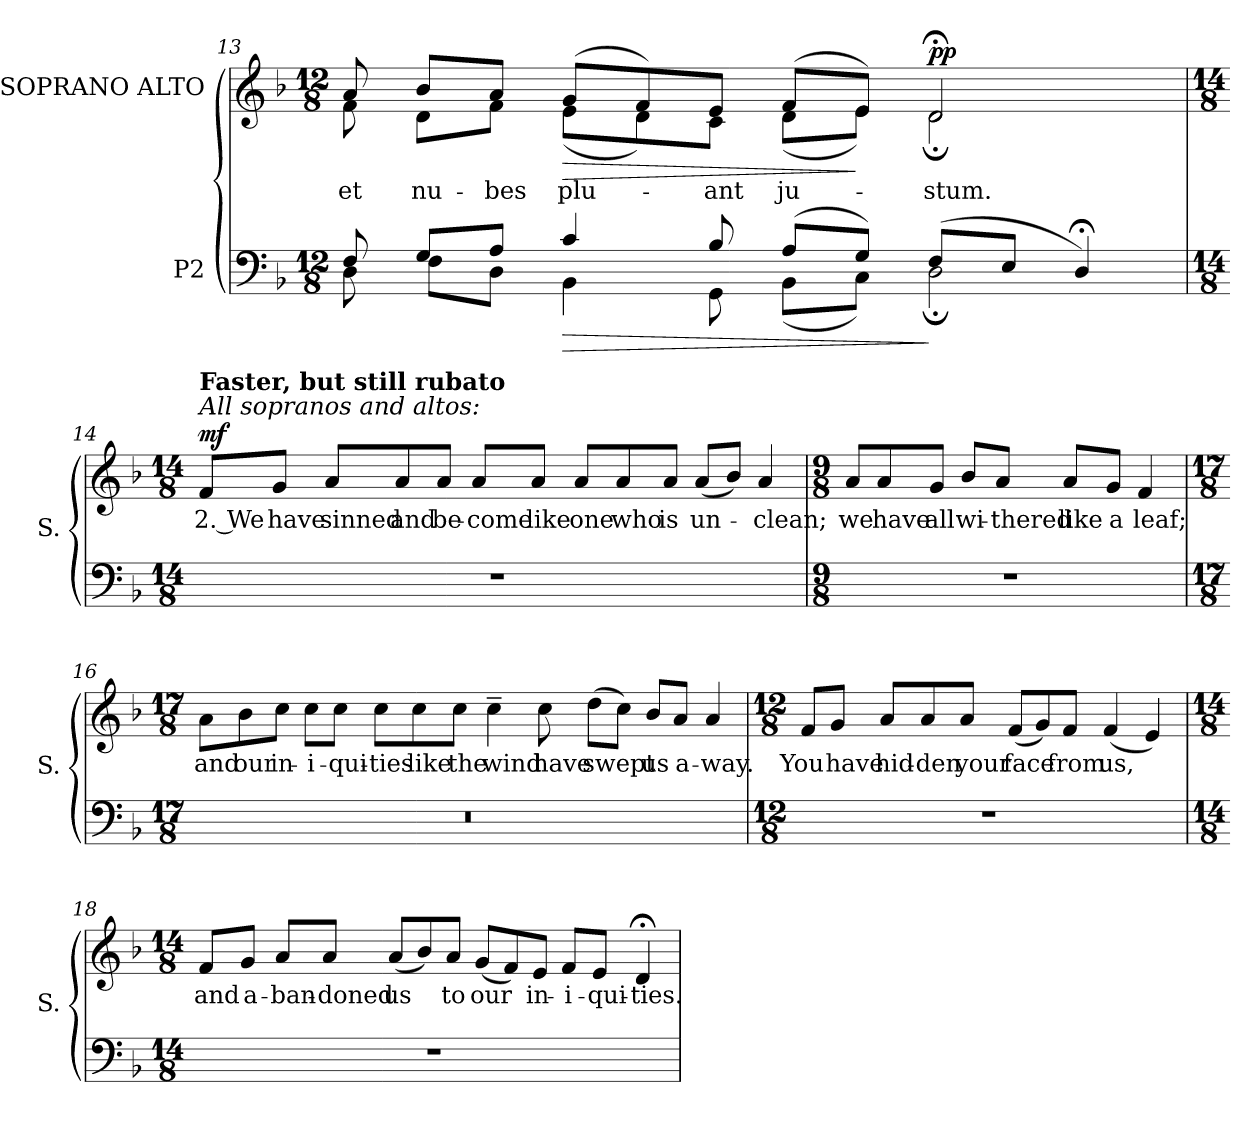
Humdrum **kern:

**kern	**dynam	**kern	**text	**dynam
*part2	*part2	*part1	*part1	*part1
*staff2	*staff2	*staff1	*staff1	*staff1
*I"P2	*	*I"SOPRANO ALTO	*	*
*	*	*I'S.	*	*
*clefF4	*	*clefG2	*	*
*k[b-]	*	*k[b-]	*	*
*d:	*	*d:	*	*
*M12/8	*	*M12/8	*	*
=13	=13	=13	=13	=13
*^	*	*	*	*
!	!	!	!	!LO:LY:b:color=#000000	!
*	*	*	*^	*	*
8Fi/	8Di\	.	8aZi/	8fi\	et	.
!	!	!	!	!	!LO:LY:b:color=#000000	!
8Gi/L	8Fi\L	.	8b-i/L	8di\L	nu-	.
!	!	!	!	!	!LO:LY:b:color=#000000	!
8Ai/J	8Di\J	.	8ai/J	8fi\J	-bes	.
!	!	!LO:HP:b	!	!	!	!
!	!	!	!	!	!LO:LY:b:color=#000000	!LO:HP:b
4ci/	4BB-i\	>	(8gi/L	(8ei\L	plu-	>
.	.	.	8fi/)	8di\)	.	.
!	!	!	!	!	!LO:LY:b:color=#000000	!
8B-i/	8GGi\	.	8ei/J	8ci\J	-ant	.
!	!	!	!	!	!LO:LY:b:color=#000000	!
(8Ai/L	(8BB-i\L	.	(8fi/L	(8di\L	ju-	.
8Gi/J)	8Ci\J)	.	8ei/J)	8ei\J)	.	]
!	!	!	!	!	!LO:LY:b:color=#000000	!
(8Fi/L	2D;i\	]	2d;i/	2d;i\	-stum.	pp
8Ei/J	.	.	.	.	.	.
4D;i/)	.	.	.	.	.	.
*v	*v	*	*	*	*	*
*	*	*v	*v	*	*
!!LO:LB:g=z
=14	=14	=14	=14	=14
*M14/8	*	*M14/8	*	*
!LO:N:vis=1	!	!	!	!
!	!	!LO:TX:a:i:t=All sopranos and altos&colon;	!	!
!	!	!LO:TX:a:B:t=Faster, but still rubato	!	!
!	!	!	!LO:LY:b:color=#000000	!
1..r	.	8fi/L	2. We	mf
!	!	!	!LO:LY:b:color=#000000	!
.	.	8gi/J	have	.
!	!	!	!LO:LY:b:color=#000000	!
.	.	8ai/L	sinned	.
!	!	!	!LO:LY:b:color=#000000	!
.	.	8ai/	and	.
!	!	!	!LO:LY:b:color=#000000	!
.	.	8ai/J	be-	.
!	!	!	!LO:LY:b:color=#000000	!
.	.	8ai/L	-come	.
!	!	!	!LO:LY:b:color=#000000	!
.	.	8ai/J	like	.
!	!	!	!LO:LY:b:color=#000000	!
.	.	8ai/L	one	.
!	!	!	!LO:LY:b:color=#000000	!
.	.	8ai/	who	.
!	!	!	!LO:LY:b:color=#000000	!
.	.	8ai/J	is	.
!	!	!	!LO:LY:b:color=#000000	!
.	.	(8ai/L	un-	.
.	.	8b-i/J)	.	.
!	!	!	!LO:LY:b:color=#000000	!
.	.	4ai/	-clean;	.
=15'	=15'	=15'	=15'	=15'
*M9/8	*	*M9/8	*	*
!LO:N:vis=1	!	!	!	!
!	!	!	!LO:LY:b:color=#000000	!
8%9r	.	8aZi/L	we	.
!	!	!	!LO:LY:b:color=#000000	!
.	.	8ai/	have	.
!	!	!	!LO:LY:b:color=#000000	!
.	.	8gi/J	all	.
!	!	!	!LO:LY:b:color=#000000	!
.	.	8b-i/L	wi-	.
!	!	!	!LO:LY:b:color=#000000	!
.	.	8ai/J	-thered	.
!	!	!	!LO:LY:b:color=#000000	!
.	.	8ai/L	like	.
!	!	!	!LO:LY:b:color=#000000	!
.	.	8gi/J	a	.
!	!	!	!LO:LY:b:color=#000000	!
.	.	4fi/	leaf;	.
!!LO:PB:g=z
=16	=16	=16	=16	=16
*M17/8	*	*M17/8	*	*
!LO:N:vis=1	!	!	!	!
!	!	!	!LO:LY:b:color=#000000	!
8%17r	.	8aZi\L	and	.
!	!	!	!LO:LY:b:color=#000000	!
.	.	8b-i\	our	.
!	!	!	!LO:LY:b:color=#000000	!
.	.	8cci\J	in-	.
!	!	!	!LO:LY:b:color=#000000	!
.	.	8cci\L	-i-	.
!	!	!	!LO:LY:b:color=#000000	!
.	.	8cci\J	-qui-	.
!	!	!	!LO:LY:b:color=#000000	!
.	.	8cci\L	-ties	.
!	!	!	!LO:LY:b:color=#000000	!
.	.	8cci\	like	.
!	!	!	!LO:LY:b:color=#000000	!
.	.	8cci\J	the	.
!	!	!	!LO:LY:b:color=#000000	!
.	.	4cc~i\	wind	.
!	!	!	!LO:LY:b:color=#000000	!
.	.	8cci\	have	.
!	!	!	!LO:LY:b:color=#000000	!
.	.	(8ddi\L	swept	.
.	.	8cci\J)	.	.
!	!	!	!LO:LY:b:color=#000000	!
.	.	8b-i/L	us	.
!	!	!	!LO:LY:b:color=#000000	!
.	.	8ai/J	a-	.
!	!	!	!LO:LY:b:color=#000000	!
.	.	4ai/	-way.	.
!!LO:LB:g=z
=17	=17	=17	=17	=17
*M12/8	*	*M12/8	*	*
!LO:N:vis=1	!	!	!	!
!	!	!	!LO:LY:b:color=#000000	!
1.r	.	8fi/L	You	.
!	!	!	!LO:LY:b:color=#000000	!
.	.	8gi/J	have	.
!	!	!	!LO:LY:b:color=#000000	!
.	.	8ai/L	hid-	.
!	!	!	!LO:LY:b:color=#000000	!
.	.	8ai/	-den	.
!	!	!	!LO:LY:b:color=#000000	!
.	.	8ai/J	your	.
!	!	!	!LO:LY:b:color=#000000	!
.	.	(8fi/L	face	.
.	.	8gi/)	.	.
!	!	!	!LO:LY:b:color=#000000	!
.	.	8fi/J	from	.
!	!	!	!LO:LY:b:color=#000000	!
.	.	(4fi/	us,	.
.	.	4ei/)	.	.
=18'	=18'	=18'	=18'	=18'
*M14/8	*	*M14/8	*	*
!LO:N:vis=1	!	!	!	!
!	!	!	!LO:LY:b:color=#000000	!
1..r	.	8fZi/L	and	.
!	!	!	!LO:LY:b:color=#000000	!
.	.	8gi/J	a-	.
!	!	!	!LO:LY:b:color=#000000	!
.	.	8ai/L	-ban-	.
!	!	!	!LO:LY:b:color=#000000	!
.	.	8ai/J	-doned	.
!	!	!	!LO:LY:b:color=#000000	!
.	.	(8ai/L	us	.
.	.	8b-i/)	.	.
!	!	!	!LO:LY:b:color=#000000	!
.	.	8ai/J	to	.
!	!	!	!LO:LY:b:color=#000000	!
.	.	(8gi/L	our	.
.	.	8fi/)	.	.
!	!	!	!LO:LY:b:color=#000000	!
.	.	8ei/J	in-	.
!	!	!	!LO:LY:b:color=#000000	!
.	.	8fi/L	-i-	.
!	!	!	!LO:LY:b:color=#000000	!
.	.	8ei/J	-qui-	.
!	!	!	!LO:LY:b:color=#000000	!
.	.	4d;i/	-ties.	.
=	=	=	=	=
*-	*-	*-	*-	*-
